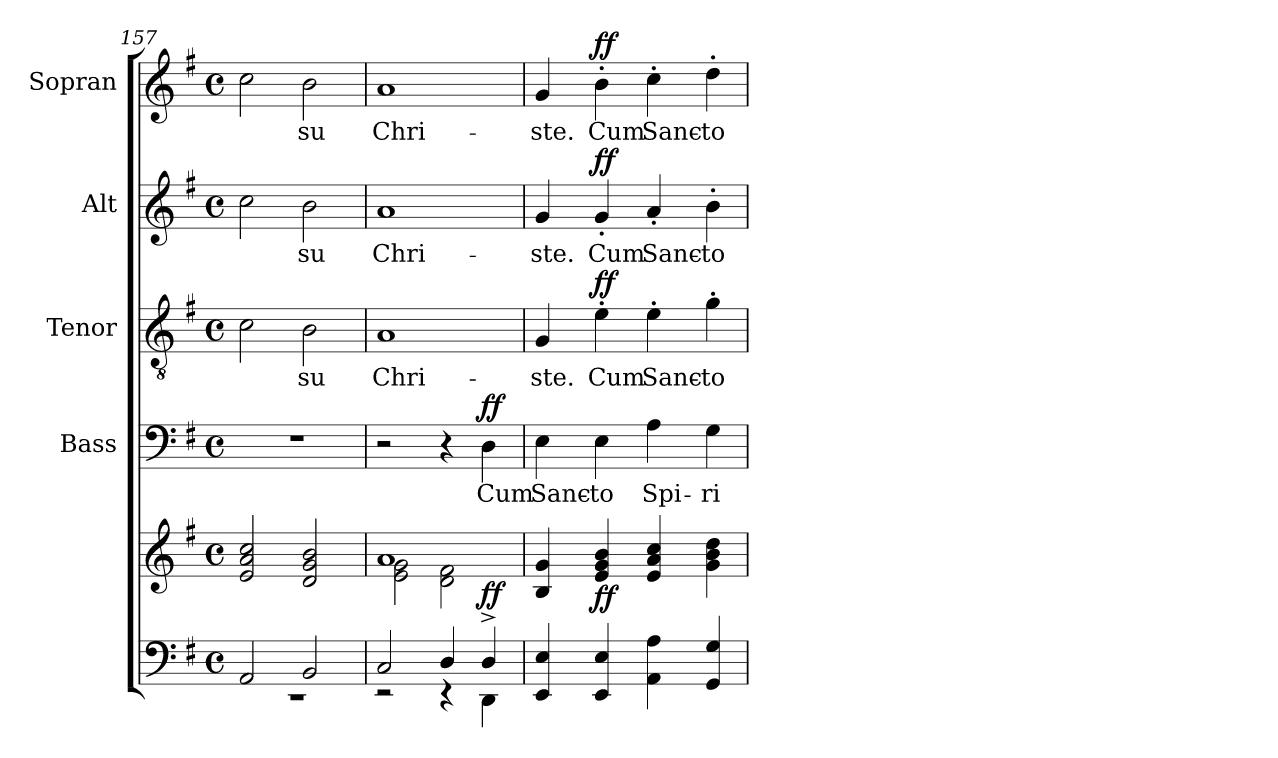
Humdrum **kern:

**kern	**kern	**dynam	**kern	**text	**dynam	**kern	**text	**dynam	**kern	**text	**dynam	**kern	**text	**dynam
*part5	*part5	*part5	*part4	*part4	*part4	*part3	*part3	*part3	*part2	*part2	*part2	*part1	*part1	*part1
*staff6	*staff5	*staff5/6	*staff4	*staff4	*staff4	*staff3	*staff3	*staff3	*staff2	*staff2	*staff2	*staff1	*staff1	*staff1
*	*	*	*I"Bass	*	*	*I"Tenor	*	*	*I"Alt	*	*	*I"Sopran	*	*
*	*	*	*I'B.	*	*	*I'T.	*	*	*I'A.	*	*	*I'S.	*	*
*clefF4	*clefG2	*	*clefF4	*	*	*clefGv2	*	*	*clefG2	*	*	*clefG2	*	*
*k[f#]	*k[f#]	*	*k[f#]	*	*	*k[f#]	*	*	*k[f#]	*	*	*k[f#]	*	*
*G:	*G:	*	*G:	*	*	*G:	*	*	*G:	*	*	*G:	*	*
*M4/4	*M4/4	*	*M4/4	*	*	*M4/4	*	*	*M4/4	*	*	*M4/4	*	*
*met(c)	*met(c)	*	*met(c)	*	*	*met(c)	*	*	*met(c)	*	*	*met(c)	*	*
=157	=157	=157	=157	=157	=157	=157	=157	=157	=157	=157	=157	=157	=157	=157
*^	*	*	*	*	*	*	*	*	*	*	*	*	*	*
2AA/	1rEE	2e/ 2a/ 2cc/	.	1r	.	.	2c\	.	.	2cc\	.	.	2cc\	.	.
!	!	!	!	!	!	!	!	!LO:LY:b	!	!	!LO:LY:b	!	!	!LO:LY:b	!
2BB/	.	2d/ 2g/ 2b/	.	.	.	.	2B\	-su	.	2b\	-su	.	2b\	-su	.
!!LO:LB:g=z
=158	=158	=158	=158	=158	=158	=158	=158	=158	=158	=158	=158	=158	=158	=158	=158
*	*	*^	*	*	*	*	*	*	*	*	*	*	*	*	*
!	!	!	!	!	!	!	!	!	!LO:LY:b	!	!	!LO:LY:b	!	!	!LO:LY:b	!
2C/	2rEE	1a	2e\ 2g\	.	2r	.	.	1A	Chri-	.	1a	Chri-	.	1a	Chri-	.
4D/	4rEE	.	2d\ 2f#\	.	4r	.	.	.	.	.	.	.	.	.	.	.
!	!	!	!	!LO:DY:a=2	!	!LO:LY:b	!LO:DY:a	!	!	!	!	!	!	!	!	!
4D^</	4DD\	.	.	ff	4D\	Cum	ff	.	.	.	.	.	.	.	.	.
*	*	*v	*v	*	*	*	*	*	*	*	*	*	*	*	*	*
=159	=159	=159	=159	=159	=159	=159	=159	=159	=159	=159	=159	=159	=159	=159	=159
!	!	!	!	!	!LO:LY:b	!	!	!LO:LY:b	!	!	!LO:LY:b	!	!	!LO:LY:b	!
*v	*v	*	*	*	*	*	*	*	*	*	*	*	*	*	*
4EE/ 4E/	4B/ 4g/	.	4E\	Sanc-	.	4G/	-ste.	.	4g/	-ste.	.	4g/	-ste.	.
!	!	!LO:DY:b	!	!LO:LY:b	!	!	!LO:LY:b	!LO:DY:a	!	!LO:LY:b	!LO:DY:a	!	!LO:LY:b	!LO:DY:a
4EE/ 4E/	4e/ 4g/ 4b/	ff	4E\	-to	.	4e'>\	Cum	ff	4g'</	Cum	ff	4b'>\	Cum	ff
!	!	!	!	!LO:LY:b	!	!	!LO:LY:b	!	!	!LO:LY:b	!	!	!LO:LY:b	!
4AA\ 4A\	4e/ 4a/ 4cc/	.	4A\	Spi-	.	4e'>\	Sanc-	.	4a'</	Sanc-	.	4cc'>\	Sanc-	.
!	!	!	!	!LO:LY:b	!	!	!LO:LY:b	!	!	!LO:LY:b	!	!	!LO:LY:b	!
4GG/ 4G/	4g\ 4b\ 4dd\	.	4G\	-ri-	.	4g'>\	-to	.	4b'>\	-to	.	4dd'>\	-to	.
=	=	=	=	=	=	=	=	=	=	=	=	=	=	=
*-	*-	*-	*-	*-	*-	*-	*-	*-	*-	*-	*-	*-	*-	*-
